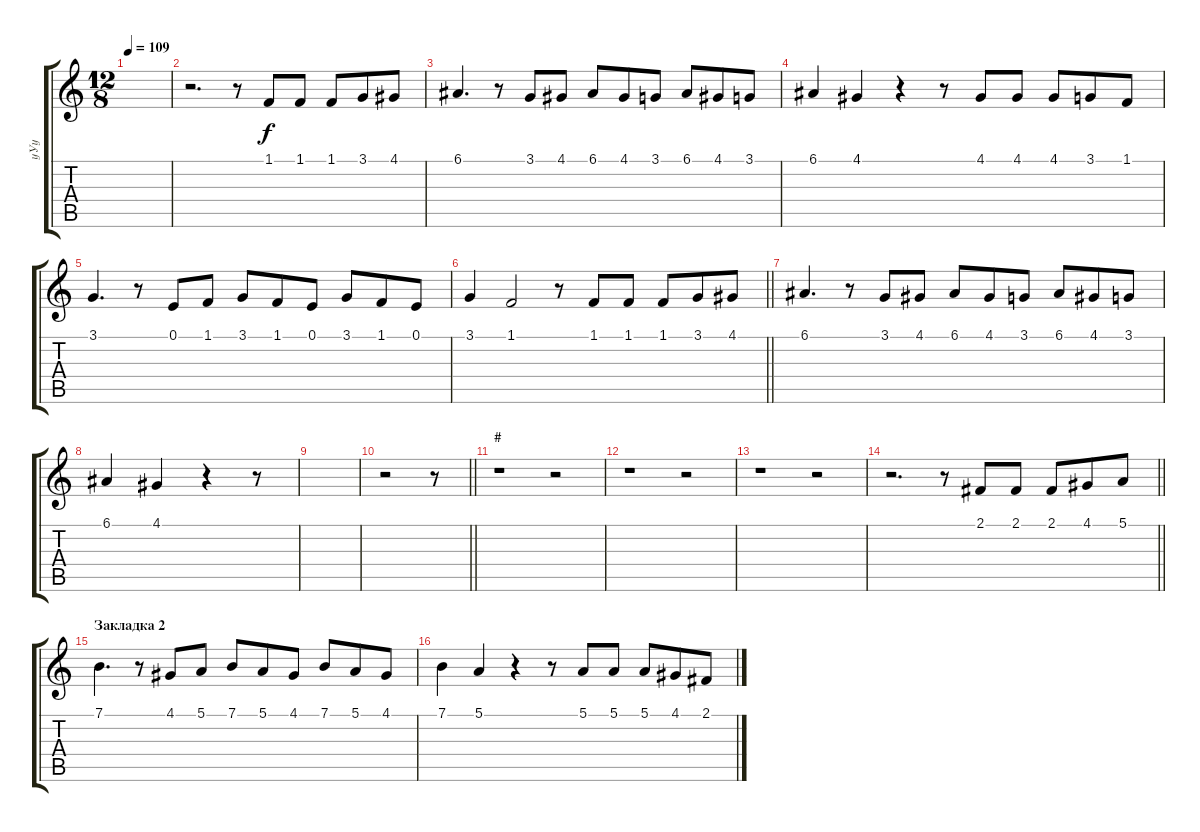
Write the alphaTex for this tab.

\track ("уУу" "уУу") {instrument accordion}
\staff {score tabs}
\tuning (E4 B3 G3 D3 A2 E2) {hide}
\ts (12 8)
\tempo 109
\clef g2
\ks c
|
r.2{d} r.8 1.1.8{volume 6} 1.1.8 1.1.8 3.1.8 4.1.8 |
6.1.4{d} r.8 3.1.8 4.1.8 6.1.8 4.1.8 3.1.8 6.1.8 4.1.8 3.1.8 |
6.1.4 4.1.4 r.4 r.8 4.1.8 4.1.8 4.1.8 3.1.8 1.1.8 |
3.1.4{d} r.8 0.1.8 1.1.8 3.1.8 1.1.8 0.1.8 3.1.8 1.1.8 0.1.8 |
\barLineRight lightlight
3.1.4 1.1.2 r.8 1.1.8 1.1.8 1.1.8 3.1.8 4.1.8 |
6.1.4{d} r.8 3.1.8 4.1.8 6.1.8 4.1.8 3.1.8 6.1.8 4.1.8 3.1.8 |
6.1.4 4.1.4 r.4 r.8 |
|
\barLineRight lightlight
r.2 r.8 |
\section ("" "#")
r.1 r.2 |
r.1 r.2 |
r.1 r.2 |
\barLineRight lightlight
r.2{d} r.8 2.1.8 2.1.8 2.1.8 4.1.8 5.1.8 |
\section ("" "Закладка 2")
7.1.4{d} r.8 4.1.8 5.1.8 7.1.8 5.1.8 4.1.8 7.1.8 5.1.8 4.1.8 |
7.1.4 5.1.4 r.4 r.8 5.1.8 5.1.8 5.1.8 4.1.8 2.1.8
